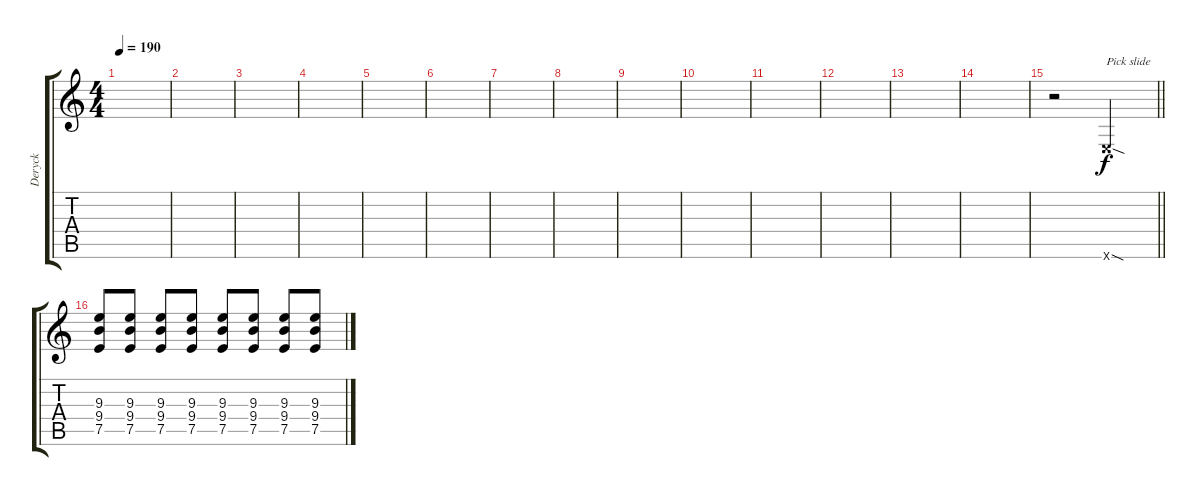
\track ("Deryck" "Deryck") {instrument overdrivenguitar}
\staff {score tabs}
\tuning (E4 B3 G3 D3 A2 E2) {hide}
\ts (4 4)
\tempo 190
\clef g2
\ks c
|
|
|
|
|
|
|
|
|
|
|
|
|
|
\barLineRight lightlight
r.2 0.6{sod x}.2{txt "Pick slide"} |
(9.3 9.4 7.5).8{instrument distortionguitar} (9.3 9.4 7.5).8 (9.3 9.4 7.5).8 (9.3 9.4 7.5).8 (9.3 9.4 7.5).8 (9.3 9.4 7.5).8 (9.3 9.4 7.5).8 (9.3 9.4 7.5).8
